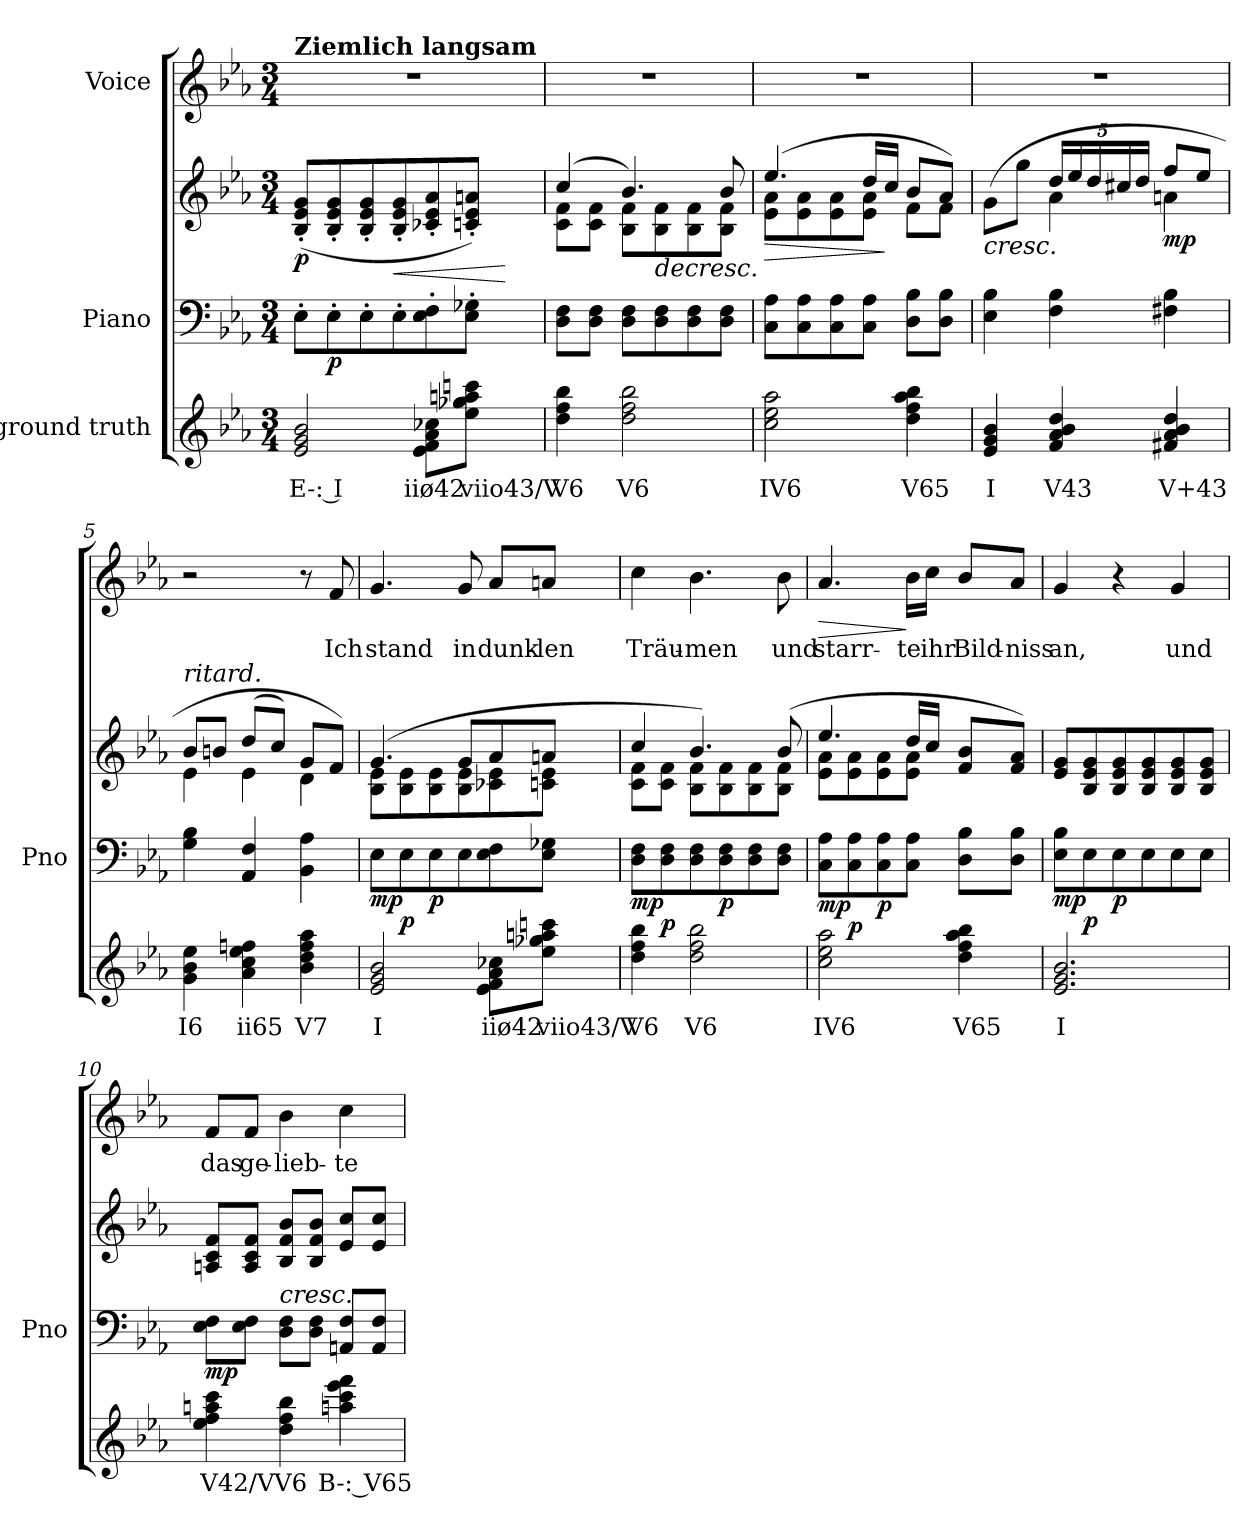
**kern	**text	**kern	**kern	**dynam	**kern	**text	**dynam
*part3	*part3	*part2	*part2	*part2	*part1	*part1	*part1
*staff4	*staff4	*staff3	*staff2	*staff2/3	*staff1	*staff1	*staff1
*I"ground truth	*	*I"Piano	*	*	*I"Voice	*	*
*	*	*I'Pno	*	*	*	*	*
*	*	*clefF4	*clefG2	*	*clefG2	*	*
*k[b-e-a-]	*	*k[b-e-a-]	*k[b-e-a-]	*	*k[b-e-a-]	*	*
*M3/4	*	*M3/4	*M3/4	*	*M3/4	*	*
=1	=1	=1	=1	=1	=1	=1	=1
!	!	!	!	!	!LO:TX:a:B:t=Ziemlich langsam	!	!
!	!	!	!	!LO:DY:b	!	!	!
2e- 2g 2b-	E-: I	8E-'\L	(>8B-/' 8e-/' 8g/'L	p	2.r	.	.
!	!	!	!	!LO:DY:b=2	!	!	!
.	.	8E-'\	8B-/' 8e-/' 8g/'	p	.	.	.
.	.	8E-'\	8B-/' 8e-/' 8g/'	.	.	.	.
!	!	!	!	!LO:HP:b	!	!	!
.	.	8E-'\	8B-/' 8e-/' 8g/'	<	.	.	.
8e- 8f 8a- 8cc-XL	iiø42	8E-\' 8F\'	8c-X/' 8e-/' 8a-/'	.	.	.	.
8ee- 8gg-X 8aan 8cccnJ	viio43/V	8E-\' 8G-X\'J	8cn/' 8e-/' 8an/'J)	.	.	.	.
.	.	.	.	[	.	.	.
=2	=2	=2	=2	=2	=2	=2	=2
*	*	*	*^	*	*	*	*
4dd 4ff 4bb-	V6	8D\ 8F\L	(>4cc/	8c\ 8f\L	.	2.r	.	.
.	.	8D\ 8F\J	.	8c\ 8f\J	.	.	.	.
2dd 2ff 2bb-	V6	8D\ 8F\L	4.b-/)	8B-\ 8f\L	.	.	.	.
!	!	!	!	!	!LO:HP:b	!	!	!
.	.	8D\ 8F\	.	8B-\ 8f\	>	.	.	.
.	.	8D\ 8F\	.	8B-\ 8f\	.	.	.	.
.	.	8D\ 8F\J	8b-/	8B-\ 8f\J	.	.	.	.
=3	=3	=3	=3	=3	=3	=3	=3	=3
!	!	!	!	!	!LO:HP:b	!	!	!
2cc 2ee- 2aa-	IV6	8C\ 8A-\L	(>4.ee-/	8e-\ 8a-\L	>	2.r	.	.
.	.	8C\ 8A-\	.	8e-\ 8a-\	.	.	.	.
.	.	8C\ 8A-\	.	8e-\ 8a-\	.	.	.	.
.	.	8C\ 8A-\J	16dd/LL	8e-\ 8a-\J	.	.	.	.
.	.	.	16cc/JJ	.	]	.	.	.
4dd 4ff 4aa- 4bb-	V65	8D\ 8B-\L	8b-/L	8f\L	.	.	.	.
.	.	8D\ 8B-\J	8a-/J)	8f\J	.	.	.	.
=4	=4	=4	=4	=4	=4	=4	=4	=4
!	!	!	!	!	!LO:HP:b	!	!	!
4e- 4g 4b-	I	4E-\ 4B-\	4rddyy	(>8g\L	<	2.r	.	.
.	.	.	.	8gg\J	.	.	.	.
*	*	*	*Xbrackettup	*	*	*	*	*
4f 4a- 4b- 4dd	V43	4F\ 4B-\	20dd/LL	4a-\	.	.	.	.
.	.	.	20ee-/	.	.	.	.	.
.	.	.	20dd/	.	.	.	.	.
.	.	.	20cc#X/	.	.	.	.	.
.	.	.	20dd/JJ	.	]	.	.	.
!	!	!	!	!	!LO:DY:b	!	!	!
4f#X 4a- 4b- 4dd	V+43	4F#X\ 4B-\	8ff/L	4an\	mp	.	.	.
.	.	.	8ee-/J	.	.	.	.	.
=5	=5	=5	=5	=5	=5	=5	=5	=5
*	*	*	*	*	*	*MM68	*	*
!	!	!	!LO:TX:a:i:t=ritard.	!	!	!	!	!
4g 4b- 4ee-	I6	4G\ 4B-\	8b-/L	4e-\	.	2r	.	.
.	.	.	8bn/J	.	.	.	.	.
4a- 4cc 4ee- 4ffn	ii65	4AA-/ 4F/	(<8dd/L	4e-\	.	.	.	.
.	.	.	8cc/J)	.	[	.	.	.
*	*	*	*	*	*	*MM64	*	*
4b- 4dd 4ff 4aa-	V7	4BB-\ 4A-\	8g/L	4d\	.	8r	.	.
!	!	!	!	!	!	!	!LO:LY:b	!
.	.	.	8f/J)	.	.	8f/	Ich	.
=6	=6	=6	=6	=6	=6	=6	=6	=6
!	!	!	!	!	!LO:DY:b=2	!	!LO:LY:b	!
2e- 2g 2b-	I	8E-\L	(>4.g/	8B-\ 8e-\L	mp	4.g/	stand	.
!	!	!	!	!	!LO:DY:b=2	!	!	!
.	.	8E-\	.	8B-\ 8e-\	p	.	.	.
!	!	!	!	!	!LO:DY:b=2	!	!	!
.	.	8E-\	.	8B-\ 8e-\	p	.	.	.
!	!	!	!	!	!	!	!LO:LY:b	!
.	.	8E-\	8g/L	8B-\ 8e-\	.	8g/	in	.
!	!	!	!	!	!	!	!LO:LY:b	!
8e- 8f 8a- 8cc-XL	iiø42	8E-\ 8F\	8a-/	8c-X\ 8e-\	.	8a-/L	dunk-	.
!	!	!	!	!	!	!	!LO:LY:b	!
8ee- 8gg-X 8aan 8cccnJ	viio43/V	8E-\ 8G-X\J	8an/J	8cn\ 8e-\J	.	8an/J	-len	.
=7	=7	=7	=7	=7	=7	=7	=7	=7
!	!	!	!	!	!LO:DY:b=2	!	!LO:LY:b	!
4dd 4ff 4bb-	V6	8D\ 8F\L	4cc/	8c\ 8f\L	mp	4cc\	Träu-	.
!	!	!	!	!	!LO:DY:b=2	!	!	!
.	.	8D\ 8F\	.	8c\ 8f\J	p	.	.	.
!	!	!	!	!	!	!	!LO:LY:b	!
2dd 2ff 2bb-	V6	8D\ 8F\	4.b-/)	8B-\ 8f\L	.	4.b-\	-men	.
!	!	!	!	!	!LO:DY:b=2	!	!	!
.	.	8D\ 8F\	.	8B-\ 8f\	p	.	.	.
.	.	8D\ 8F\	.	8B-\ 8f\	.	.	.	.
!	!	!	!	!	!	!	!LO:LY:b	!
.	.	8D\ 8F\J	(>8b-/	8B-\ 8f\J	.	8b-\	und	.
=8	=8	=8	=8	=8	=8	=8	=8	=8
*	*	*^	*	*	*	*	*	*
!	!	!	!	!	!	!LO:DY:b=2	!	!LO:LY:b	!LO:HP:b
2cc 2ee- 2aa-	IV6	2ryy	8C\ 8A-\L	4.ee-/	8e-\ 8a-\L	mp	4.a-/	starr-	>
!	!	!	!	!	!	!LO:DY:b=2	!	!	!
.	.	.	8C\ 8A-\	.	8e-\ 8a-\	p	.	.	.
!	!	!	!	!	!	!LO:DY:b=2	!	!	!
.	.	.	8C\ 8A-\	.	8e-\ 8a-\	p	.	.	.
!	!	!	!	!	!	!	!	!LO:LY:b	!
.	.	.	8C\ 8A-\J	16dd/LL	8e-\ 8a-\J	.	16b-\LL	-te	]
!	!	!	!	!	!	!	!	!LO:LY:b	!
.	.	.	.	16cc/JJ	.	.	16cc\JJ	ihr	.
!	!	!	!	!	!	!	!	!LO:LY:b	!
4dd 4ff 4aa- 4bb-	V65	4ryy	8D\ 8B-\L	8f/ 8b-/L	4ryy	.	8b-/L	Bild-	.
!	!	!	!	!	!	!	!	!LO:LY:b	!
.	.	.	8D\ 8B-\J	8f/ 8a-/J)	.	.	8a-/J	-niss	.
*	*	*v	*v	*	*	*	*	*	*
*	*	*	*v	*v	*	*	*	*
=9	=9	=9	=9	=9	=9	=9	=9
*	*	*^	*	*	*	*	*
!	!	!	!	!	!LO:DY:b=2	!	!LO:LY:b	!
*	*	*v	*v	*	*	*	*	*
2.e- 2.g 2.b-	I	8E-\ 8B-\L	8e-/ 8g/L	mp	4g/	an,	.
!	!	!	!	!LO:DY:b=2	!	!	!
.	.	8E-\	8B-/ 8e-/ 8g/	p	.	.	.
!	!	!	!	!LO:DY:b=2	!	!	!
.	.	8E-\	8B-/ 8e-/ 8g/	p	4r	.	.
.	.	8E-\	8B-/ 8e-/ 8g/	.	.	.	.
*	*	*	*	*	*MM66	*	*
!	!	!	!	!	!	!LO:LY:b	!
.	.	8E-\	8B-/ 8e-/ 8g/	.	4g/	und	.
.	.	8E-\J	8B-/ 8e-/ 8g/J	.	.	.	.
=10	=10	=10	=10	=10	=10	=10	=10
!	!	!	!	!LO:DY:b=2	!	!LO:LY:b	!
4ee- 4ff 4aan 4ccc	V42/V	8E-\ 8F\L	8An/ 8c/ 8f/L	mp	8f/L	das	.
!	!	!	!	!	!	!LO:LY:b	!
.	.	8E-\ 8F\J	8A/ 8c/ 8f/J	.	8f/J	ge-	.
!	!	!LO:TX:a:i:t=cresc.	!	!	!	!	!
!	!	!	!	!	!	!LO:LY:b	!
4dd 4ff 4bb-	V6	8D\ 8F\L	8B-/ 8f/ 8b-/L	.	4b-\	-lieb-	.
.	.	8D\ 8F\J	8B-/ 8f/ 8b-/J	.	.	.	.
!	!	!	!	!	!	!LO:LY:b	!
4aan 4ccc 4eee- 4fff	B-: V65	8AAn/ 8F/L	8e-/ 8cc/L	.	4cc\	-te	.
.	.	8AA/ 8F/J	8e-/ 8cc/J	.	.	.	.
=	=	=	=	=	=	=	=
*-	*-	*-	*-	*-	*-	*-	*-
